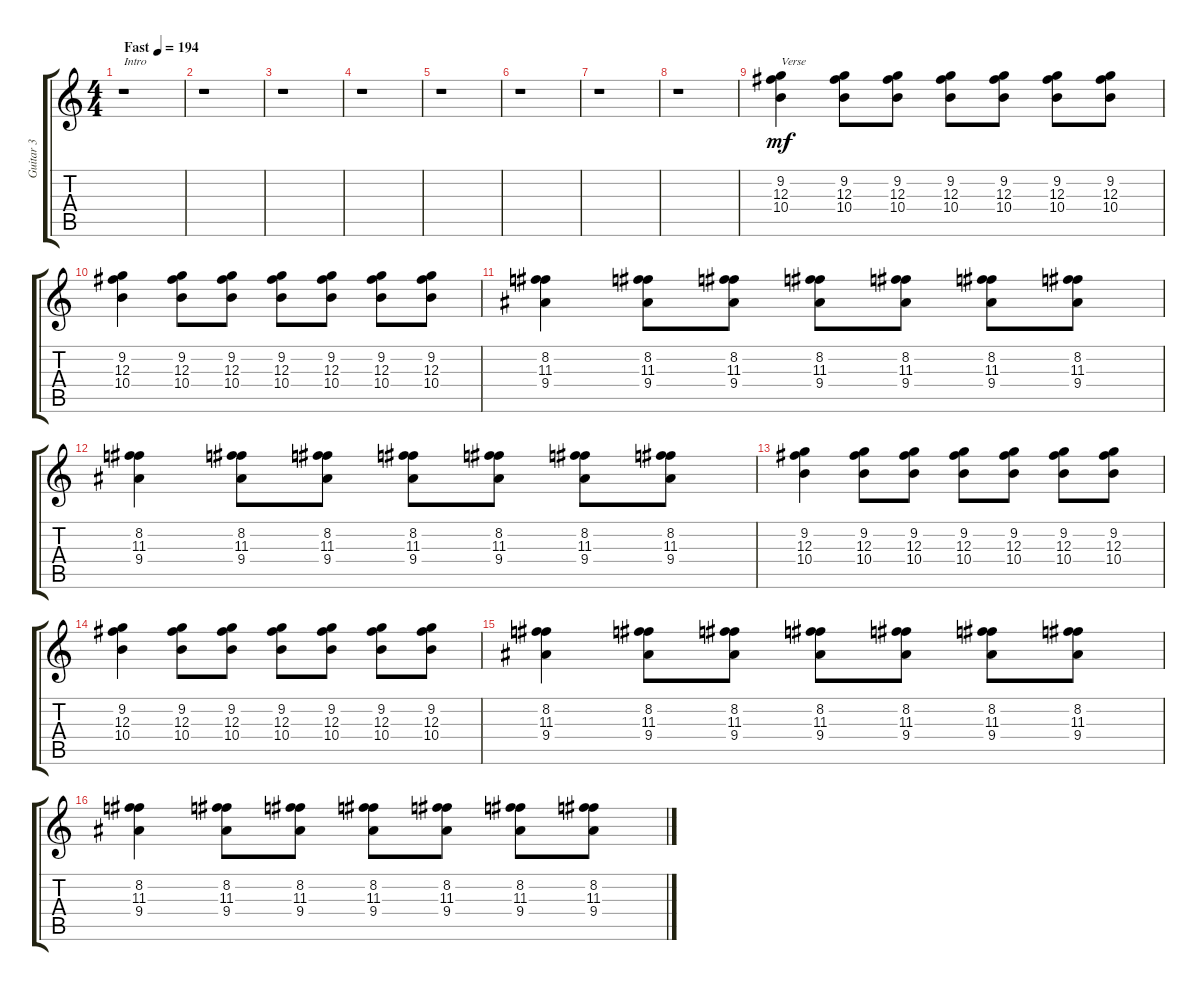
\track ("Guitar 3" "Guitar 3") {instrument electricguitarclean}
\staff {score tabs}
\tuning (Eb4 Bb3 Gb3 Db3 Ab2 Db2) {hide}
\ts (4 4)
\tempo (194 "Fast")
\clef g2
\ks c
r.1{txt "Intro" dy mf instrument electricguitarclean} |
r.1 |
r.1 |
r.1 |
r.1 |
r.1 |
r.1 |
r.1 |
(9.2 12.3 10.4).4{txt "Verse"} (9.2 12.3 10.4).8 (9.2 12.3 10.4).8 (9.2 12.3 10.4).8 (9.2 12.3 10.4).8 (9.2 12.3 10.4).8 (9.2 12.3 10.4).8 |
(9.2 12.3 10.4).4 (9.2 12.3 10.4).8 (9.2 12.3 10.4).8 (9.2 12.3 10.4).8 (9.2 12.3 10.4).8 (9.2 12.3 10.4).8 (9.2 12.3 10.4).8 |
(8.2 11.3 9.4).4 (8.2 11.3 9.4).8 (8.2 11.3 9.4).8 (8.2 11.3 9.4).8 (8.2 11.3 9.4).8 (8.2 11.3 9.4).8 (8.2 11.3 9.4).8 |
(8.2 11.3 9.4).4 (8.2 11.3 9.4).8 (8.2 11.3 9.4).8 (8.2 11.3 9.4).8 (8.2 11.3 9.4).8 (8.2 11.3 9.4).8 (8.2 11.3 9.4).8 |
(9.2 12.3 10.4).4 (9.2 12.3 10.4).8 (9.2 12.3 10.4).8 (9.2 12.3 10.4).8 (9.2 12.3 10.4).8 (9.2 12.3 10.4).8 (9.2 12.3 10.4).8 |
(9.2 12.3 10.4).4 (9.2 12.3 10.4).8 (9.2 12.3 10.4).8 (9.2 12.3 10.4).8 (9.2 12.3 10.4).8 (9.2 12.3 10.4).8 (9.2 12.3 10.4).8 |
(8.2 11.3 9.4).4 (8.2 11.3 9.4).8 (8.2 11.3 9.4).8 (8.2 11.3 9.4).8 (8.2 11.3 9.4).8 (8.2 11.3 9.4).8 (8.2 11.3 9.4).8 |
(8.2 11.3 9.4).4 (8.2 11.3 9.4).8 (8.2 11.3 9.4).8 (8.2 11.3 9.4).8 (8.2 11.3 9.4).8 (8.2 11.3 9.4).8 (8.2 11.3 9.4).8
